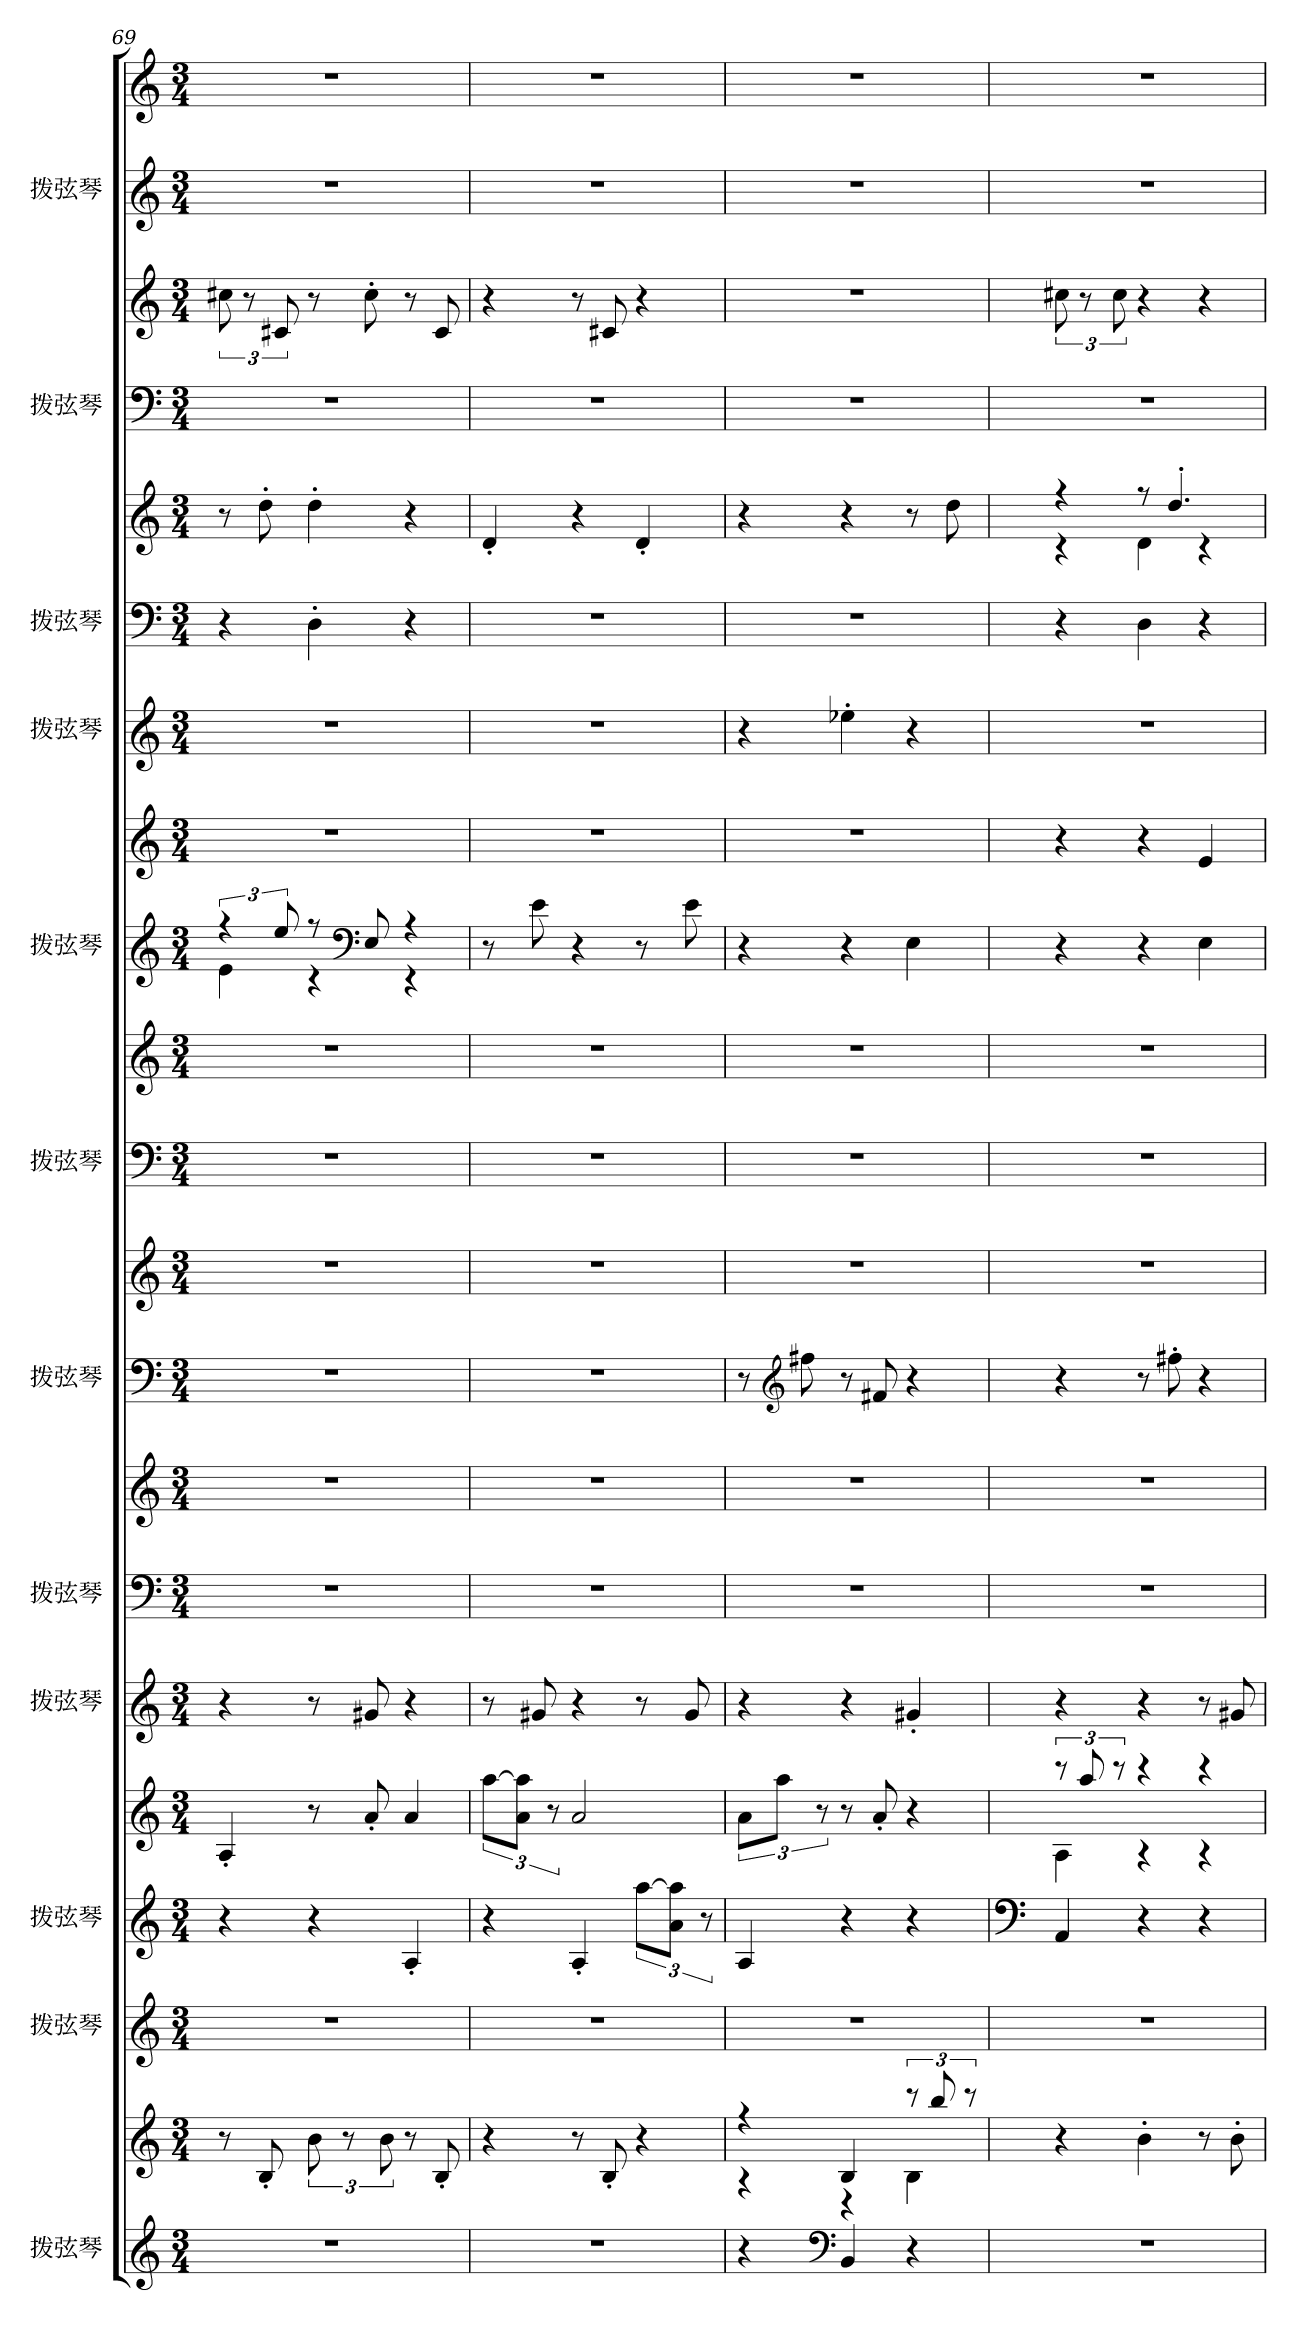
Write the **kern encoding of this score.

**kern	**kern	**kern	**kern	**kern	**kern	**kern	**kern	**kern	**kern	**kern	**kern	**kern	**kern	**kern	**kern	**kern	**kern	**kern	**kern	**kern
*part12	*part12	*part11	*part10	*part10	*part9	*part8	*part8	*part7	*part7	*part6	*part6	*part5	*part5	*part4	*part3	*part3	*part2	*part2	*part1	*part1
*staff21	*staff20	*staff19	*staff18	*staff17	*staff16	*staff15	*staff14	*staff13	*staff12	*staff11	*staff10	*staff9	*staff8	*staff7	*staff6	*staff5	*staff4	*staff3	*staff2	*staff1
*I"拨弦琴	*	*I"拨弦琴	*I"拨弦琴	*	*I"拨弦琴	*I"拨弦琴	*	*I"拨弦琴	*	*I"拨弦琴	*	*I"拨弦琴	*	*I"拨弦琴	*I"拨弦琴	*	*I"拨弦琴	*	*I"拨弦琴	*
!!LO:PB:g=z
*clefG2	*clefG2	*clefG2	*clefG2	*clefG2	*clefG2	*clefF4	*clefG2	*clefF4	*clefG2	*clefF4	*clefG2	*clefG2	*clefG2	*clefG2	*clefF4	*clefG2	*clefF4	*clefG2	*clefG2	*clefG2
*k[]	*k[]	*k[]	*k[]	*k[]	*k[]	*k[]	*k[]	*k[]	*k[]	*k[]	*k[]	*k[]	*k[]	*k[]	*k[]	*k[]	*k[]	*k[]	*k[]	*k[]
*M3/4	*M3/4	*M3/4	*M3/4	*M3/4	*M3/4	*M3/4	*M3/4	*M3/4	*M3/4	*M3/4	*M3/4	*M3/4	*M3/4	*M3/4	*M3/4	*M3/4	*M3/4	*M3/4	*M3/4	*M3/4
=69	=69	=69	=69	=69	=69	=69	=69	=69	=69	=69	=69	=69	=69	=69	=69	=69	=69	=69	=69	=69
*	*	*	*	*	*	*	*	*	*	*	*	*^	*	*	*	*	*	*	*	*
2.r	8r	2.r	4r	4A'/	4r	2.r	2.r	2.r	2.r	2.r	2.r	6r	4e\	2.r	2.r	4r	8r	2.r	12cc#X\	2.r	2.r
.	.	.	.	.	.	.	.	.	.	.	.	.	.	.	.	.	.	.	12r	.	.
.	8B'/	.	.	.	.	.	.	.	.	.	.	.	.	.	.	.	8dd'\	.	.	.	.
.	.	.	.	.	.	.	.	.	.	.	.	12ee/	.	.	.	.	.	.	12c#X/	.	.
.	12b\	.	4r	8r	8r	.	.	.	.	.	.	8r	4r	.	.	4D'\	4dd'\	.	8r	.	.
.	12r	.	.	.	.	.	.	.	.	.	.	.	.	.	.	.	.	.	.	.	.
*	*	*	*	*	*	*	*	*	*	*	*	*clefF4	*	*	*	*	*	*	*	*	*
.	.	.	.	8a'/	8g#X/	.	.	.	.	.	.	8E/	.	.	.	.	.	.	8cc#'\	.	.
.	12b\	.	.	.	.	.	.	.	.	.	.	.	.	.	.	.	.	.	.	.	.
.	8r	.	4A'/	4a/	4r	.	.	.	.	.	.	4r	4r	.	.	4r	4r	.	8r	.	.
.	8B'/	.	.	.	.	.	.	.	.	.	.	.	.	.	.	.	.	.	8c#/	.	.
*	*	*	*	*	*	*	*	*	*	*	*	*v	*v	*	*	*	*	*	*	*	*
=70	=70	=70	=70	=70	=70	=70	=70	=70	=70	=70	=70	=70	=70	=70	=70	=70	=70	=70	=70	=70
2.r	4r	2.r	4r	[12aa\L	8r	2.r	2.r	2.r	2.r	2.r	2.r	8r	2.r	2.r	2.r	4d'/	2.r	4r	2.r	2.r
.	.	.	.	12a\ 12aa\]J	.	.	.	.	.	.	.	.	.	.	.	.	.	.	.	.
.	.	.	.	.	8g#X/	.	.	.	.	.	.	8e\	.	.	.	.	.	.	.	.
.	.	.	.	12r	.	.	.	.	.	.	.	.	.	.	.	.	.	.	.	.
.	8r	.	4A'/	2a/	4r	.	.	.	.	.	.	4r	.	.	.	4r	.	8r	.	.
.	8B'/	.	.	.	.	.	.	.	.	.	.	.	.	.	.	.	.	8c#X/	.	.
.	4r	.	[12aa\L	.	8r	.	.	.	.	.	.	8r	.	.	.	4d'/	.	4r	.	.
.	.	.	12a\ 12aa\]J	.	.	.	.	.	.	.	.	.	.	.	.	.	.	.	.	.
.	.	.	.	.	8g#/	.	.	.	.	.	.	8e\	.	.	.	.	.	.	.	.
.	.	.	12r	.	.	.	.	.	.	.	.	.	.	.	.	.	.	.	.	.
=71	=71	=71	=71	=71	=71	=71	=71	=71	=71	=71	=71	=71	=71	=71	=71	=71	=71	=71	=71	=71
*	*^	*	*	*	*	*	*	*	*	*	*	*	*	*	*	*	*	*	*	*
4r	4r	4r	2.r	4A/	12a\L	4r	2.r	2.r	8r	2.r	2.r	2.r	4r	2.r	4r	2.r	4r	2.r	2.r	2.r	2.r
.	.	.	.	.	12aa\J	.	.	.	.	.	.	.	.	.	.	.	.	.	.	.	.
*	*	*	*	*	*	*	*	*	*clefG2	*	*	*	*	*	*	*	*	*	*	*	*
.	.	.	.	.	.	.	.	.	8ff#X\	.	.	.	.	.	.	.	.	.	.	.	.
.	.	.	.	.	12r	.	.	.	.	.	.	.	.	.	.	.	.	.	.	.	.
*clefF4	*	*	*	*	*	*	*	*	*	*	*	*	*	*	*	*	*	*	*	*	*
4BB/	4B/	4r	.	4r	8r	4r	.	.	8r	.	.	.	4r	.	4ee-X'\	.	4r	.	.	.	.
.	.	.	.	.	8a'/	.	.	.	8f#X/	.	.	.	.	.	.	.	.	.	.	.	.
4r	12r	4B\	.	4r	4r	4g#X'/	.	.	4r	.	.	.	4E\	.	4r	.	8r	.	.	.	.
.	12bb/	.	.	.	.	.	.	.	.	.	.	.	.	.	.	.	.	.	.	.	.
.	.	.	.	.	.	.	.	.	.	.	.	.	.	.	.	.	8dd\	.	.	.	.
.	12r	.	.	.	.	.	.	.	.	.	.	.	.	.	.	.	.	.	.	.	.
*	*v	*v	*	*	*	*	*	*	*	*	*	*	*	*	*	*	*	*	*	*	*
!!LO:PB:g=z
=72	=72	=72	=72	=72	=72	=72	=72	=72	=72	=72	=72	=72	=72	=72	=72	=72	=72	=72	=72	=72
*	*	*	*clefF4	*	*	*	*	*	*	*	*	*	*	*	*	*	*	*	*	*
*	*	*	*	*^	*	*	*	*	*	*	*	*	*	*	*	*^	*	*	*	*
2.r	4r	2.r	4AA/	12r	4A\	4r	2.r	2.r	4r	2.r	2.r	2.r	4r	4r	2.r	4r	4r	4r	2.r	12cc#X\	2.r	2.r
.	.	.	.	12aa/	.	.	.	.	.	.	.	.	.	.	.	.	.	.	.	12r	.	.
.	.	.	.	12r	.	.	.	.	.	.	.	.	.	.	.	.	.	.	.	12cc#\	.	.
.	4b'\	.	4r	4r	4r	4r	.	.	8r	.	.	.	4r	4r	.	4D\	8r	4d\	.	4r	.	.
.	.	.	.	.	.	.	.	.	8ff#X'\	.	.	.	.	.	.	.	4.dd'/	.	.	.	.	.
.	8r	.	4r	4r	4r	8r	.	.	4r	.	.	.	4E\	4e/	.	4r	.	4r	.	4r	.	.
.	8b'\	.	.	.	.	8g#X/	.	.	.	.	.	.	.	.	.	.	.	.	.	.	.	.
*	*	*	*	*v	*v	*	*	*	*	*	*	*	*	*	*	*	*v	*v	*	*	*	*
=	=	=	=	=	=	=	=	=	=	=	=	=	=	=	=	=	=	=	=	=
*-	*-	*-	*-	*-	*-	*-	*-	*-	*-	*-	*-	*-	*-	*-	*-	*-	*-	*-	*-	*-
